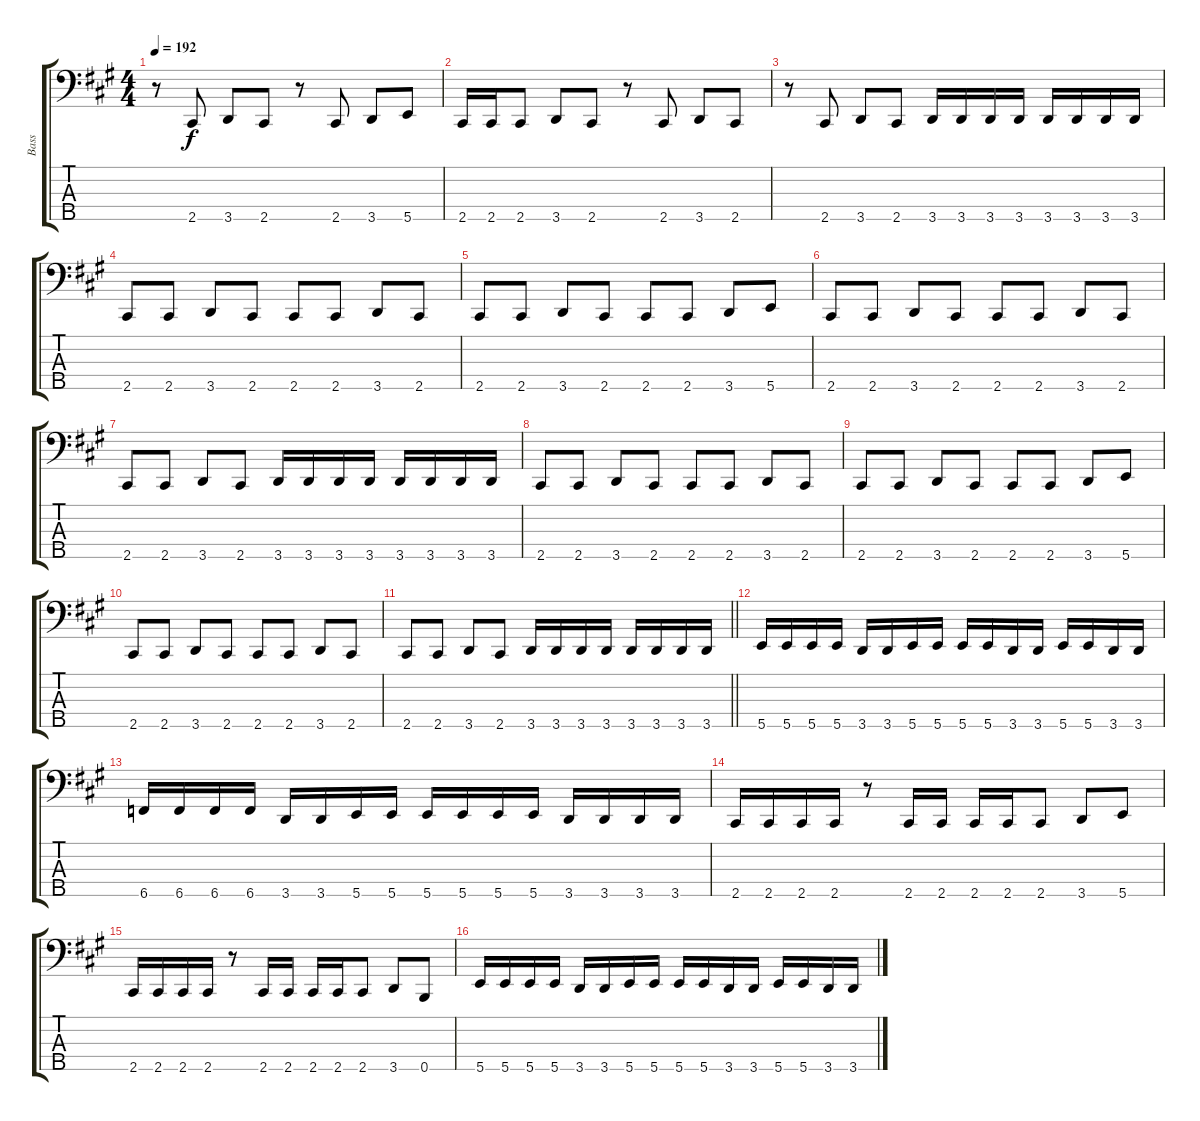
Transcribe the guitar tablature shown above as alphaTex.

\track ("Bass" "Bass") {instrument electricbasspick}
\staff {score tabs}
\tuning (Gb2 D2 A1 E1 B0) {hide}
\ts (4 4)
\tempo 192
\clef f4
\ks f#minor
r.8{dy f} 2.5.8 3.5.8 2.5.8 r.8 2.5.8 3.5.8 5.5.8 |
2.5.16 2.5.16 2.5.8 3.5.8 2.5.8 r.8 2.5.8 3.5.8 2.5.8 |
r.8 2.5.8 3.5.8 2.5.8 3.5.16 3.5.16 3.5.16 3.5.16 3.5.16 3.5.16 3.5.16 3.5.16 |
2.5.8 2.5.8 3.5.8 2.5.8 2.5.8 2.5.8 3.5.8 2.5.8 |
2.5.8 2.5.8 3.5.8 2.5.8 2.5.8 2.5.8 3.5.8 5.5.8 |
2.5.8 2.5.8 3.5.8 2.5.8 2.5.8 2.5.8 3.5.8 2.5.8 |
2.5.8 2.5.8 3.5.8 2.5.8 3.5.16 3.5.16 3.5.16 3.5.16 3.5.16 3.5.16 3.5.16 3.5.16 |
2.5.8 2.5.8 3.5.8 2.5.8 2.5.8 2.5.8 3.5.8 2.5.8 |
2.5.8 2.5.8 3.5.8 2.5.8 2.5.8 2.5.8 3.5.8 5.5.8 |
2.5.8 2.5.8 3.5.8 2.5.8 2.5.8 2.5.8 3.5.8 2.5.8 |
\barLineRight lightlight
2.5.8 2.5.8 3.5.8 2.5.8 3.5.16 3.5.16 3.5.16 3.5.16 3.5.16 3.5.16 3.5.16 3.5.16 |
5.5.16 5.5.16 5.5.16 5.5.16 3.5.16 3.5.16 5.5.16 5.5.16 5.5.16 5.5.16 3.5.16 3.5.16 5.5.16 5.5.16 3.5.16 3.5.16 |
6.5.16 6.5.16 6.5.16 6.5.16 3.5.16 3.5.16 5.5.16 5.5.16 5.5.16 5.5.16 5.5.16 5.5.16 3.5.16 3.5.16 3.5.16 3.5.16 |
2.5.16 2.5.16 2.5.16 2.5.16 r.8 2.5.16 2.5.16 2.5.16 2.5.16 2.5.8 3.5.8 5.5.8 |
2.5.16 2.5.16 2.5.16 2.5.16 r.8 2.5.16 2.5.16 2.5.16 2.5.16 2.5.8 3.5.8 0.5.8 |
5.5.16 5.5.16 5.5.16 5.5.16 3.5.16 3.5.16 5.5.16 5.5.16 5.5.16 5.5.16 3.5.16 3.5.16 5.5.16 5.5.16 3.5.16 3.5.16
